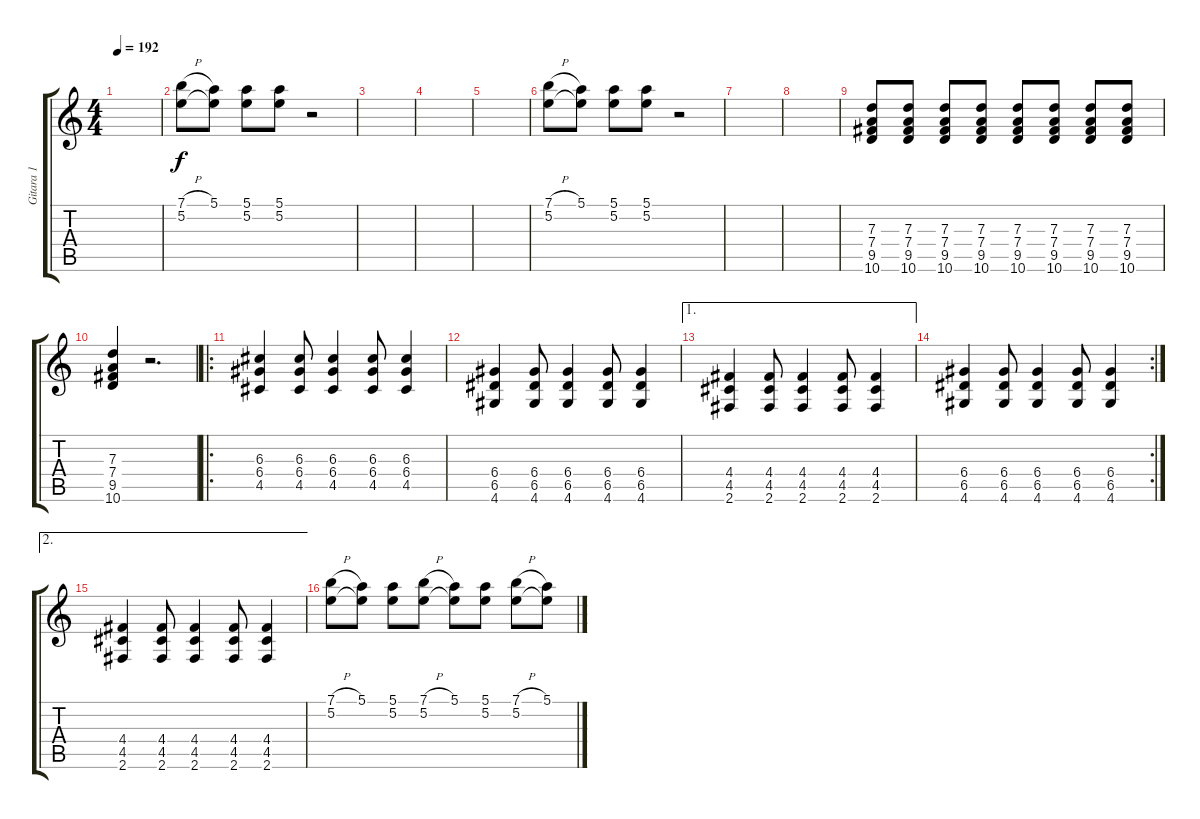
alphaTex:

\track ("Gitara 1" "Gitara 1") {instrument distortionguitar}
\staff {score tabs}
\tuning (E4 B3 G3 D3 A2 E2) {hide}
\ts (4 4)
\tempo 192
\clef g2
\ks c
|
(7.1{h} 5.2).8 (5.1 5.2{t}).8 (5.1 5.2).8 (5.1 5.2).8 r.2 |
|
|
|
(7.1{h} 5.2).8 (5.1 5.2{t}).8 (5.1 5.2).8 (5.1 5.2).8 r.2 |
|
|
(7.3 7.4 9.5 10.6).8 (7.3 7.4 9.5 10.6).8 (7.3 7.4 9.5 10.6).8 (7.3 7.4 9.5 10.6).8 (7.3 7.4 9.5 10.6).8 (7.3 7.4 9.5 10.6).8 (7.3 7.4 9.5 10.6).8 (7.3 7.4 9.5 10.6).8 |
(7.3 7.4 9.5 10.6).4 r.2{d} |
\ro
(6.3 6.4 4.5).4 (6.3 6.4 4.5).8 (6.3 6.4 4.5).4 (6.3 6.4 4.5).8 (6.3 6.4 4.5).4 |
(6.4 6.5 4.6).4 (6.4 6.5 4.6).8 (6.4 6.5 4.6).4 (6.4 6.5 4.6).8 (6.4 6.5 4.6).4 |
\ae 1
(4.4 4.5 2.6).4 (4.4 4.5 2.6).8 (4.4 4.5 2.6).4 (4.4 4.5 2.6).8 (4.4 4.5 2.6).4 |
\rc 2
(6.4 6.5 4.6).4 (6.4 6.5 4.6).8 (6.4 6.5 4.6).4 (6.4 6.5 4.6).8 (6.4 6.5 4.6).4 |
\ae 2
(4.4 4.5 2.6).4 (4.4 4.5 2.6).8 (4.4 4.5 2.6).4 (4.4 4.5 2.6).8 (4.4 4.5 2.6).4 |
(7.1{h} 5.2).8 (5.1 5.2{t}).8 (5.1 5.2).8 (7.1{h} 5.2).8 (5.1 5.2{t}).8 (5.1 5.2).8 (7.1{h} 5.2).8 (5.1 5.2{t}).8
